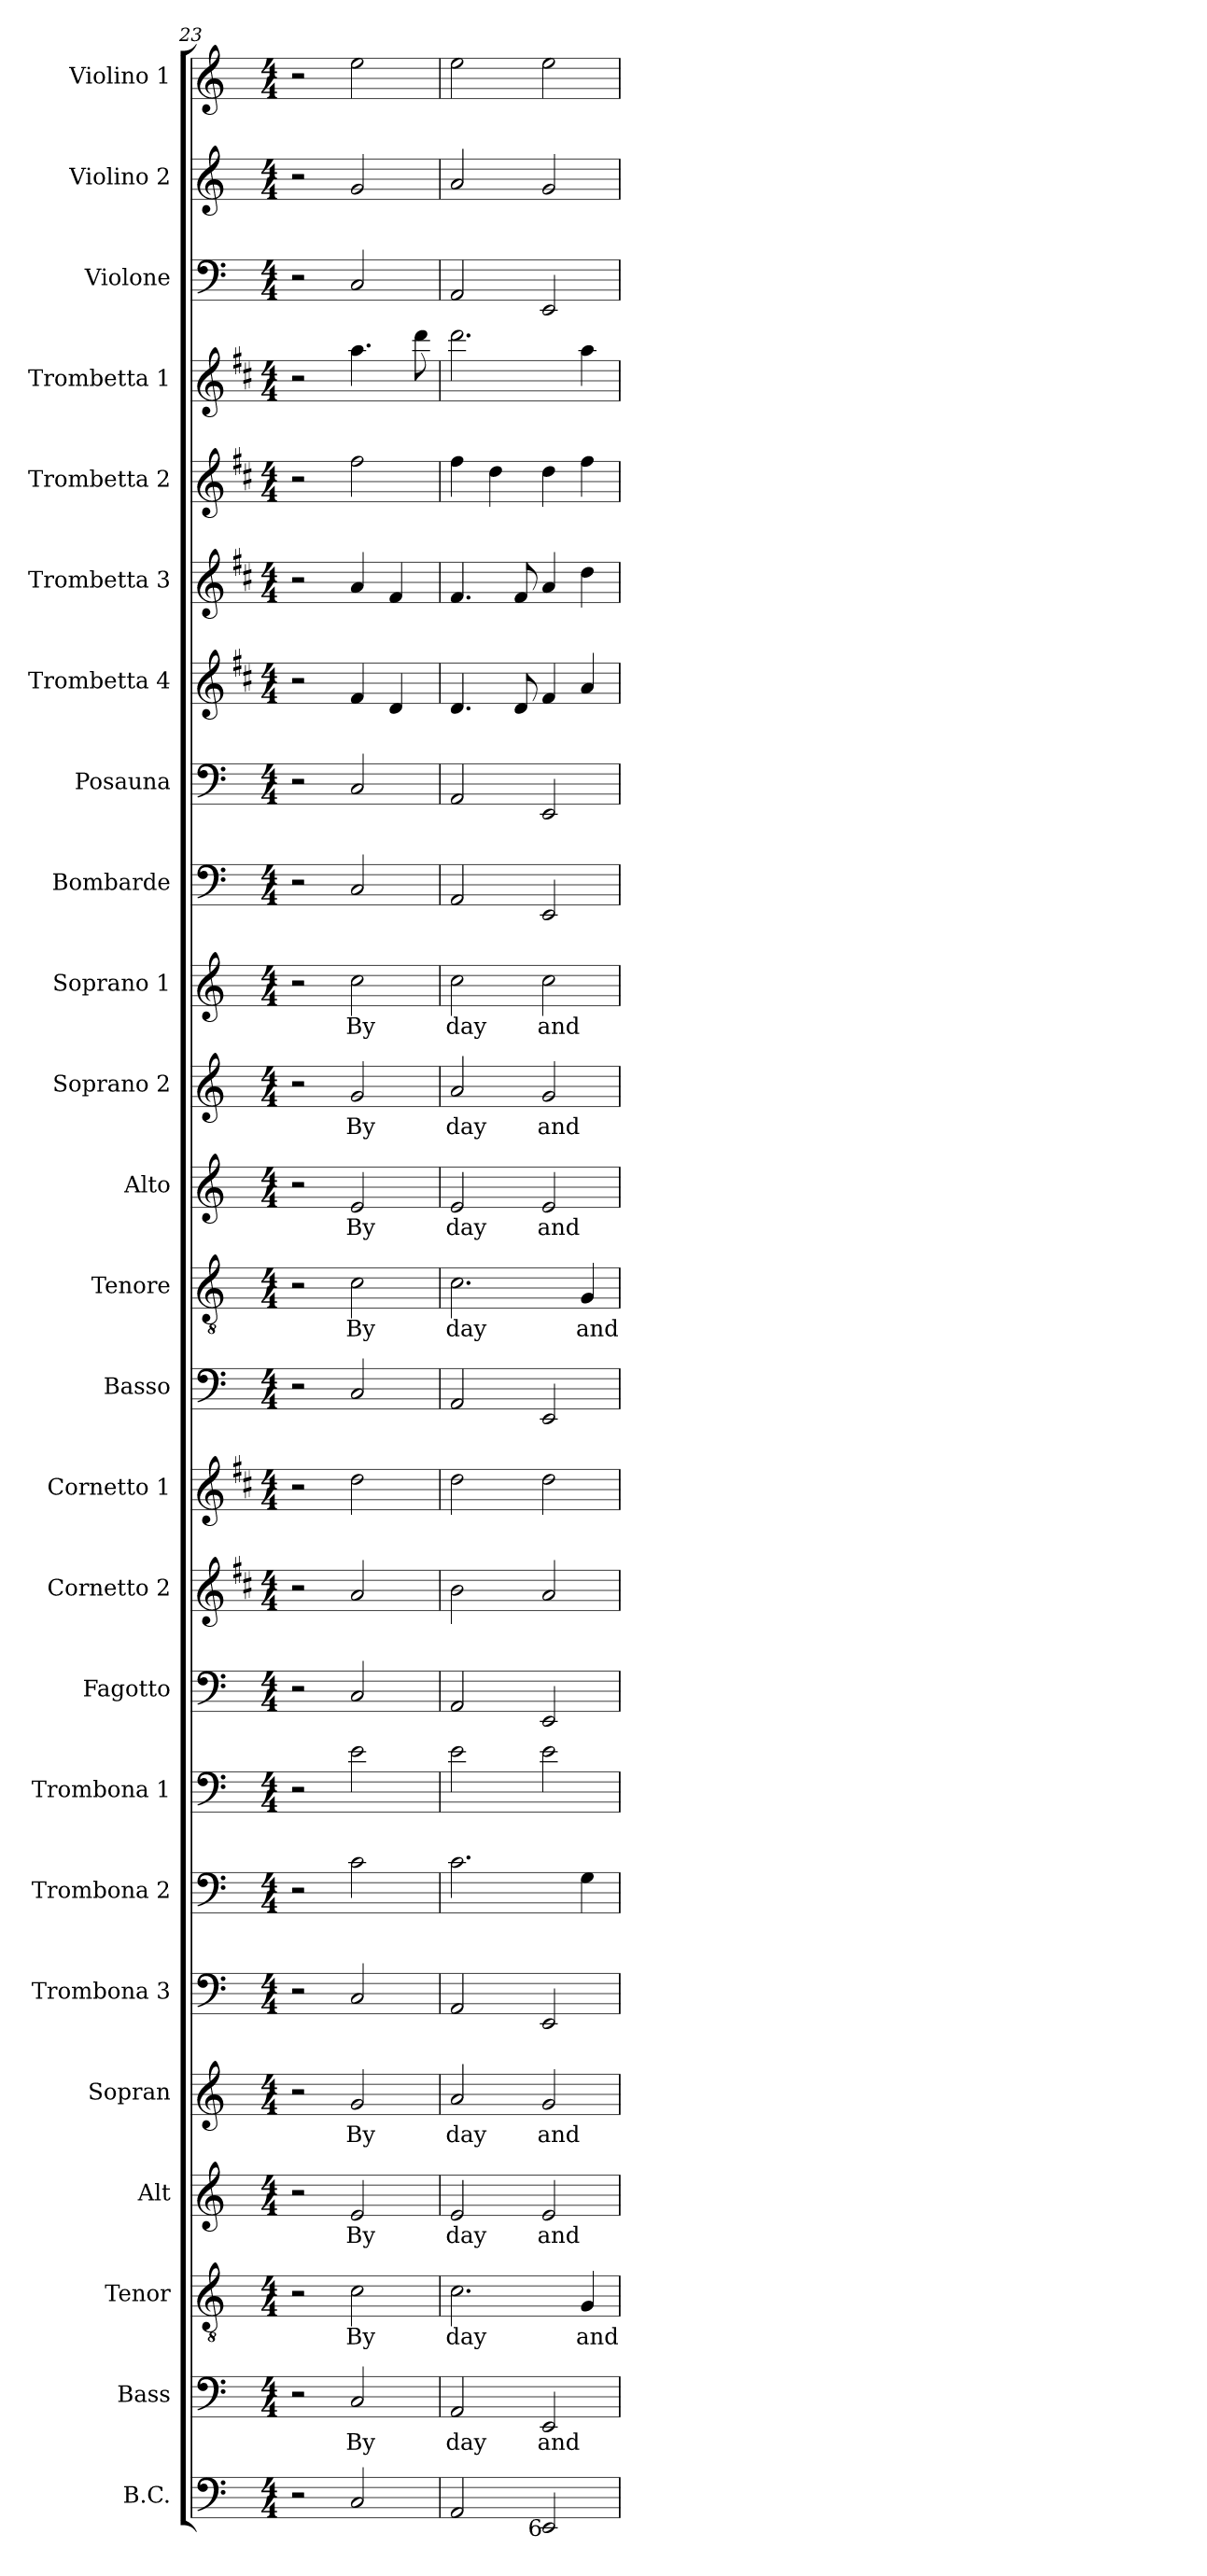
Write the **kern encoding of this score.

**kern	**kern	**text	**kern	**text	**kern	**text	**kern	**text	**kern	**kern	**kern	**kern	**kern	**kern	**kern	**kern	**text	**kern	**text	**kern	**text	**kern	**text	**kern	**kern	**kern	**kern	**kern	**kern	**kern	**kern	**kern
*part25	*part24	*part24	*part23	*part23	*part22	*part22	*part21	*part21	*part20	*part19	*part18	*part17	*part16	*part15	*part14	*part13	*part13	*part12	*part12	*part11	*part11	*part10	*part10	*part9	*part8	*part7	*part6	*part5	*part4	*part3	*part2	*part1
*staff25	*staff24	*staff24	*staff23	*staff23	*staff22	*staff22	*staff21	*staff21	*staff20	*staff19	*staff18	*staff17	*staff16	*staff15	*staff14	*staff13	*staff13	*staff12	*staff12	*staff11	*staff11	*staff10	*staff10	*staff9	*staff8	*staff7	*staff6	*staff5	*staff4	*staff3	*staff2	*staff1
*I"B.C.	*I"Bass	*	*I"Tenor	*	*I"Alt	*	*I"Sopran	*	*I"Trombona 3	*I"Trombona 2	*I"Trombona 1	*I"Fagotto	*I"Cornetto 2	*I"Cornetto 1	*I"Basso	*I"Tenore	*	*I"Alto	*	*I"Soprano 2	*	*I"Soprano 1	*	*I"Bombarde	*I"Posauna	*I"Trombetta 4	*I"Trombetta 3	*I"Trombetta 2	*I"Trombetta 1	*I"Violone	*I"Violino 2	*I"Violino 1
*I'B.C.	*I'B.	*	*I'T.	*	*I'A.	*	*I'S.	*	*I'Tbn. 2	*I'Tbn. 2	*I'Tbn. 1	*I'Fag.	*I'Cor. 2	*I'Cor. 1	*I'B.	*I'T.	*	*I'A.	*	*I'S.	*	*I'S.	*	*	*	*	*	*	*	*	*I'Vl. 2	*I'Vl. 1
*clefF4	*clefF4	*	*clefGv2	*	*clefG2	*	*clefG2	*	*clefF4	*clefF4	*clefF4	*clefF4	*clefG2	*clefG2	*clefF4	*clefGv2	*	*clefG2	*	*clefG2	*	*clefG2	*	*clefF4	*clefF4	*clefG2	*clefG2	*clefG2	*clefG2	*clefF4	*clefG2	*clefG2
*	*	*	*ITrd7c12	*	*	*	*	*	*	*	*	*	*ITrd1c2	*ITrd1c2	*	*ITrd7c12	*	*	*	*	*	*	*	*	*	*ITrd1c2	*ITrd1c2	*ITrd1c2	*ITrd1c2	*	*	*
*k[]	*k[]	*	*k[]	*	*k[]	*	*k[]	*	*k[]	*k[]	*k[]	*k[]	*k[]	*k[]	*k[]	*k[]	*	*k[]	*	*k[]	*	*k[]	*	*k[]	*k[]	*k[]	*k[]	*k[]	*k[]	*k[]	*k[]	*k[]
*C:	*C:	*	*C:	*	*C:	*	*C:	*	*C:	*C:	*C:	*C:	*C:	*C:	*C:	*C:	*	*C:	*	*C:	*	*C:	*	*C:	*C:	*C:	*C:	*C:	*C:	*C:	*C:	*C:
*M4/4	*M4/4	*	*M4/4	*	*M4/4	*	*M4/4	*	*M4/4	*M4/4	*M4/4	*M4/4	*M4/4	*M4/4	*M4/4	*M4/4	*	*M4/4	*	*M4/4	*	*M4/4	*	*M4/4	*M4/4	*M4/4	*M4/4	*M4/4	*M4/4	*M4/4	*M4/4	*M4/4
=23	=23	=23	=23	=23	=23	=23	=23	=23	=23	=23	=23	=23	=23	=23	=23	=23	=23	=23	=23	=23	=23	=23	=23	=23	=23	=23	=23	=23	=23	=23	=23	=23
2r	2r	.	2r	.	2r	.	2r	.	2r	2r	2r	2r	2r	2r	2r	2r	.	2r	.	2r	.	2r	.	2r	2r	2r	2r	2r	2r	2r	2r	2r
!	!	!LO:LY:b:color=#000000	!	!	!	!	!	!	!	!	!	!	!	!	!	!	!	!	!	!	!	!	!	!	!	!	!	!	!	!	!	!
!	!	!	!	!LO:LY:b:color=#000000	!	!	!	!	!	!	!	!	!	!	!	!	!	!	!	!	!	!	!	!	!	!	!	!	!	!	!	!
!	!	!	!	!	!	!LO:LY:b:color=#000000	!	!	!	!	!	!	!	!	!	!	!	!	!	!	!	!	!	!	!	!	!	!	!	!	!	!
!	!	!	!	!	!	!	!	!LO:LY:b:color=#000000	!	!	!	!	!	!	!	!	!	!	!	!	!	!	!	!	!	!	!	!	!	!	!	!
!	!	!	!	!	!	!	!	!	!	!	!	!	!	!	!	!	!LO:LY:b:color=#000000	!	!	!	!	!	!	!	!	!	!	!	!	!	!	!
!	!	!	!	!	!	!	!	!	!	!	!	!	!	!	!	!	!	!	!LO:LY:b:color=#000000	!	!	!	!	!	!	!	!	!	!	!	!	!
!	!	!	!	!	!	!	!	!	!	!	!	!	!	!	!	!	!	!	!	!	!LO:LY:b:color=#000000	!	!	!	!	!	!	!	!	!	!	!
!	!	!	!	!	!	!	!	!	!	!	!	!	!	!	!	!	!	!	!	!	!	!	!LO:LY:b:color=#000000	!	!	!	!	!	!	!	!	!
2Ci/	2Ci/	By	2Ci\	By	2ei/	By	2gi/	By	2Ci/	2ci\	2ei\	2Ci/	2gi/	2cci\	2Ci/	2Ci\	By	2ei/	By	2gi/	By	2cci\	By	2Ci/	2Ci/	4ei/	4gi/	2eei\	4.ggi\	2Ci/	2gi/	2eei\
.	.	.	.	.	.	.	.	.	.	.	.	.	.	.	.	.	.	.	.	.	.	.	.	.	.	4ci/	4ei/	.	.	.	.	.
.	.	.	.	.	.	.	.	.	.	.	.	.	.	.	.	.	.	.	.	.	.	.	.	.	.	.	.	.	8ccci\	.	.	.
=24	=24	=24	=24	=24	=24	=24	=24	=24	=24	=24	=24	=24	=24	=24	=24	=24	=24	=24	=24	=24	=24	=24	=24	=24	=24	=24	=24	=24	=24	=24	=24	=24
!	!	!LO:LY:b:color=#000000	!	!	!	!	!	!	!	!	!	!	!	!	!	!	!	!	!	!	!	!	!	!	!	!	!	!	!	!	!	!
!	!	!	!	!LO:LY:b:color=#000000	!	!	!	!	!	!	!	!	!	!	!	!	!	!	!	!	!	!	!	!	!	!	!	!	!	!	!	!
!	!	!	!	!	!	!LO:LY:b:color=#000000	!	!	!	!	!	!	!	!	!	!	!	!	!	!	!	!	!	!	!	!	!	!	!	!	!	!
!	!	!	!	!	!	!	!	!LO:LY:b:color=#000000	!	!	!	!	!	!	!	!	!	!	!	!	!	!	!	!	!	!	!	!	!	!	!	!
!	!	!	!	!	!	!	!	!	!	!	!	!	!	!	!	!	!LO:LY:b:color=#000000	!	!	!	!	!	!	!	!	!	!	!	!	!	!	!
!	!	!	!	!	!	!	!	!	!	!	!	!	!	!	!	!	!	!	!LO:LY:b:color=#000000	!	!	!	!	!	!	!	!	!	!	!	!	!
!	!	!	!	!	!	!	!	!	!	!	!	!	!	!	!	!	!	!	!	!	!LO:LY:b:color=#000000	!	!	!	!	!	!	!	!	!	!	!
!	!	!	!	!	!	!	!	!	!	!	!	!	!	!	!	!	!	!	!	!	!	!	!LO:LY:b:color=#000000	!	!	!	!	!	!	!	!	!
2AAi/	2AAi/	day	2.Ci\	day	2ei/	day	2ai/	day	2AAi/	2.ci\	2ei\	2AAi/	2ai\	2cci\	2AAi/	2.Ci\	day	2ei/	day	2ai/	day	2cci\	day	2AAi/	2AAi/	4.ci/	4.ei/	4eei\	2.ccci\	2AAi/	2ai/	2eei\
.	.	.	.	.	.	.	.	.	.	.	.	.	.	.	.	.	.	.	.	.	.	.	.	.	.	.	.	4cci\	.	.	.	.
.	.	.	.	.	.	.	.	.	.	.	.	.	.	.	.	.	.	.	.	.	.	.	.	.	.	8ci/	8ei/	.	.	.	.	.
!	!	!LO:LY:b:color=#000000	!	!	!	!	!	!	!	!	!	!	!	!	!	!	!	!	!	!	!	!	!	!	!	!	!	!	!	!	!	!
!	!	!	!	!	!	!LO:LY:b:color=#000000	!	!	!	!	!	!	!	!	!	!	!	!	!	!	!	!	!	!	!	!	!	!	!	!	!	!
!	!	!	!	!	!	!	!	!LO:LY:b:color=#000000	!	!	!	!	!	!	!	!	!	!	!	!	!	!	!	!	!	!	!	!	!	!	!	!
!	!	!	!	!	!	!	!	!	!	!	!	!	!	!	!	!	!	!	!LO:LY:b:color=#000000	!	!	!	!	!	!	!	!	!	!	!	!	!
!	!	!	!	!	!	!	!	!	!	!	!	!	!	!	!	!	!	!	!	!	!LO:LY:b:color=#000000	!	!	!	!	!	!	!	!	!	!	!
!LO:TX:b:rj:t=6	!	!	!	!	!	!	!	!	!	!	!	!	!	!	!	!	!	!	!	!	!	!	!	!	!	!	!	!	!	!	!	!
!	!	!	!	!	!	!	!	!	!	!	!	!	!	!	!	!	!	!	!	!	!	!	!LO:LY:b:color=#000000	!	!	!	!	!	!	!	!	!
2EEi/	2EEi/	and	.	.	2ei/	and	2gi/	and	2EEi/	.	2ei\	2EEi/	2gi/	2cci\	2EEi/	.	.	2ei/	and	2gi/	and	2cci\	and	2EEi/	2EEi/	4ei/	4gi/	4cci\	.	2EEi/	2gi/	2eei\
!	!	!	!	!LO:LY:b:color=#000000	!	!	!	!	!	!	!	!	!	!	!	!	!	!	!	!	!	!	!	!	!	!	!	!	!	!	!	!
!	!	!	!	!	!	!	!	!	!	!	!	!	!	!	!	!	!LO:LY:b:color=#000000	!	!	!	!	!	!	!	!	!	!	!	!	!	!	!
.	.	.	4GGi/	and	.	.	.	.	.	4Gi\	.	.	.	.	.	4GGi/	and	.	.	.	.	.	.	.	.	4gi/	4cci\	4eei\	4ggi\	.	.	.
=	=	=	=	=	=	=	=	=	=	=	=	=	=	=	=	=	=	=	=	=	=	=	=	=	=	=	=	=	=	=	=	=
*-	*-	*-	*-	*-	*-	*-	*-	*-	*-	*-	*-	*-	*-	*-	*-	*-	*-	*-	*-	*-	*-	*-	*-	*-	*-	*-	*-	*-	*-	*-	*-	*-
